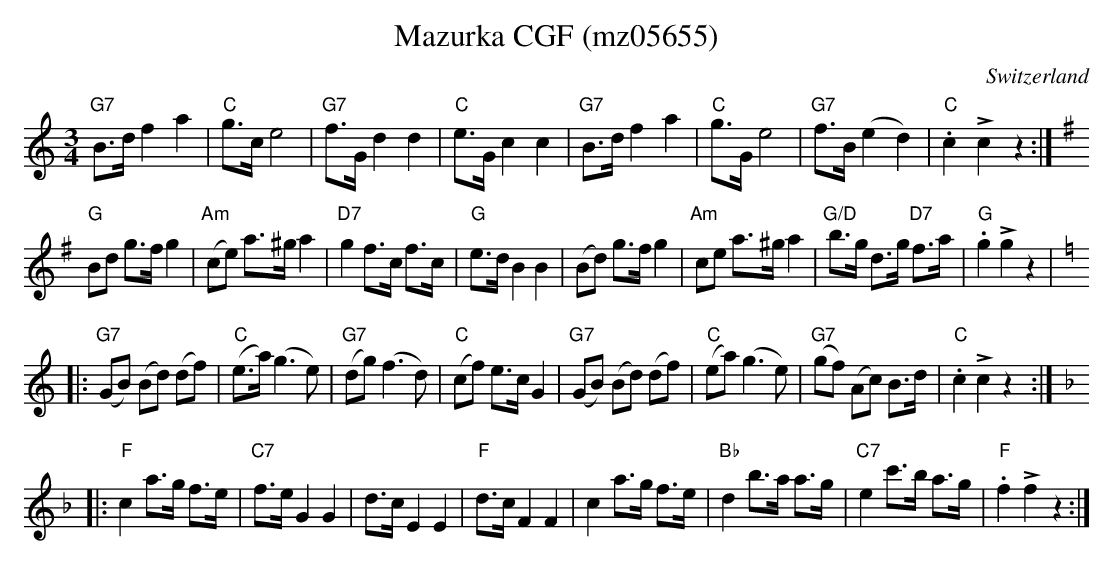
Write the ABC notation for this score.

X:1
T:  Mazurka CGF (mz05655)
O:Switzerland
M:3/4
L:1/8
K:C major
"G7"B>d f2a2 | "C"g>c e4 | "G7"f>G d2d2 | "C"e>G c2c2 | "G7"B>d f2a2 | "C"g>G e4 | "G7"f>B (e2d2) | "C".c2+>+c2 z2 :| [K:G]
"G"Bd g>f g2 | "Am"(ce) a>^g a2 | "D7"g2 f>c f>c | "G"e>d B2B2 | (Bd) g>f g2 | "Am"ce a>^g a2 | "G/D"b>g d>g "D7"f>a | "G".g2+>+g2z2 | [K:C]
|: "G7"(GB) (Bd) (df) | "C"(e>a) (g3e) | "G7"(dg) (f3d) | "C"(cf) e>c G2 | "G7"(GB) (Bd) (df) | "C"(ea) (g3e) | "G7"(gf) (Ac) B>d | "C".c2+>+c2z2 :: [K:F]
"F"c2 a>g f>e | "C7"f>e G2G2 | d>c E2E2 | "F"d>c F2F2 | c2 a>g f>e | "Bb"d2 b>a a>g | "C7"e2c'>b a>g |  "F".f2+>+f2z2 :|
